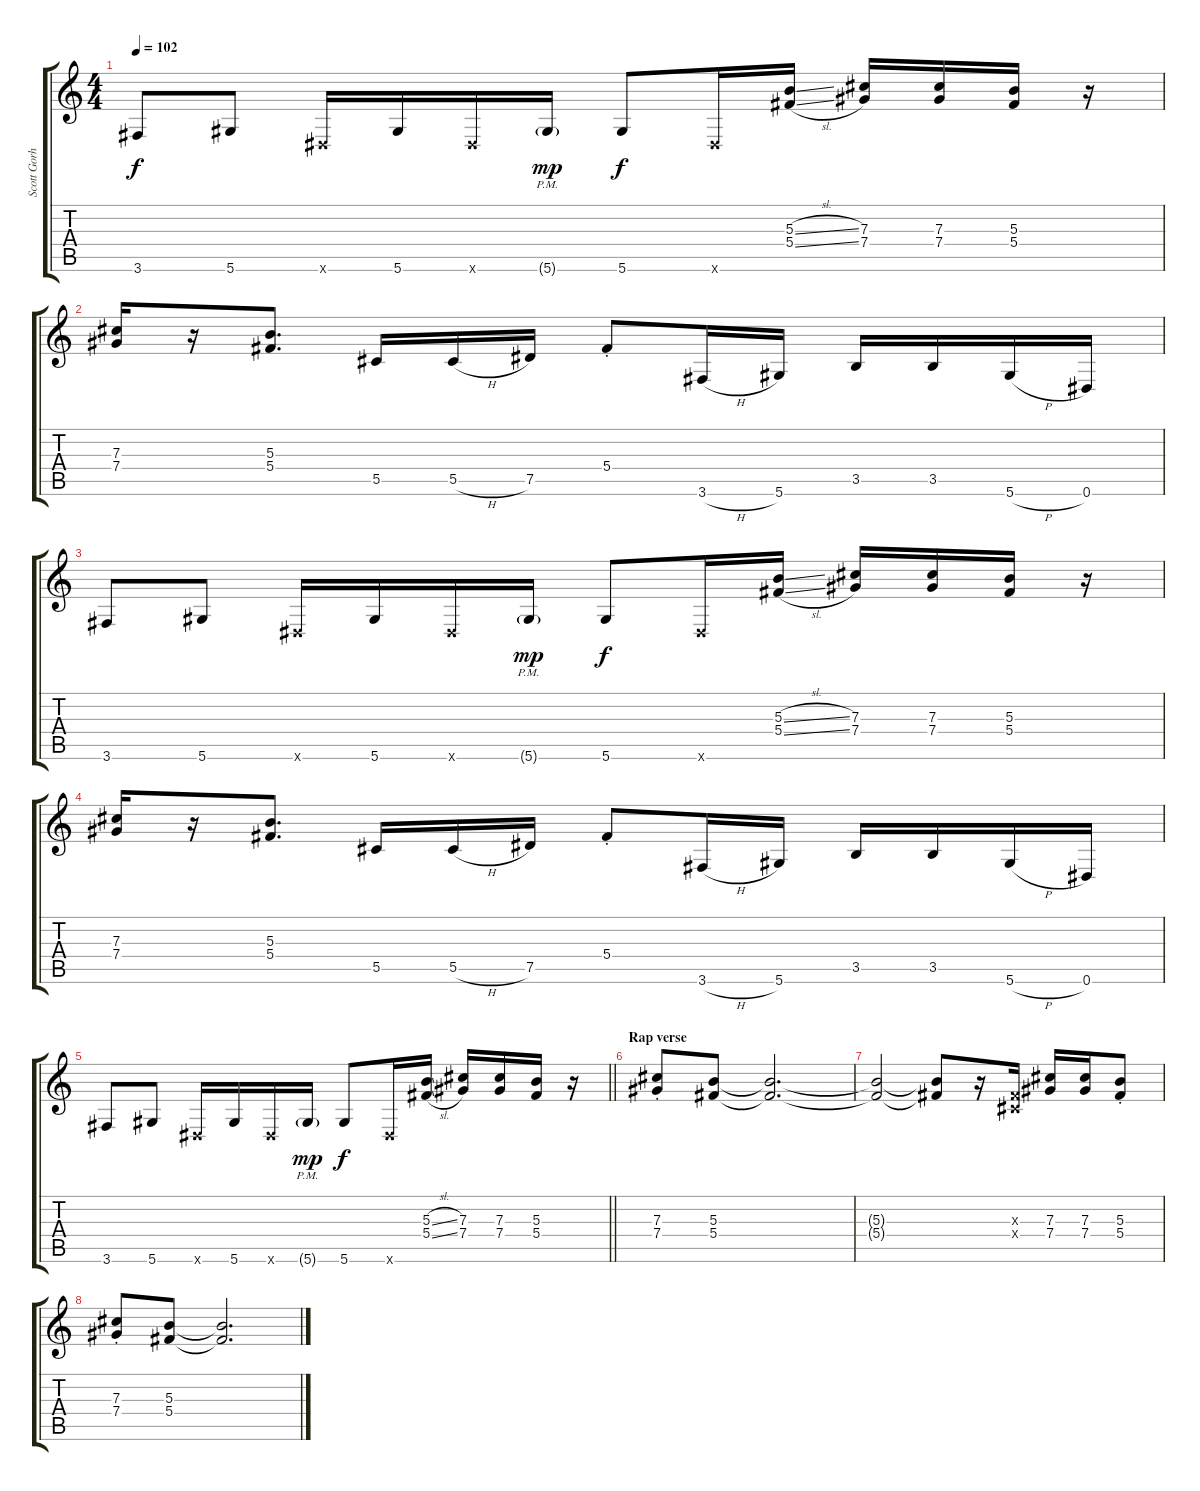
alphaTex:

\track ("Scott Gorham" "Scott Gorh") {instrument overdrivenguitar}
\staff {score tabs}
\tuning (Eb4 Bb3 Gb3 Db3 Ab2 Eb2) {hide}
\ts (4 4)
\tempo 102
\clef g2
\ks c
3.6.8{dy f} 5.6.8 0.6{x}.16 5.6.16 0.6{x}.16 5.6{g pm}.16{dy mp} 5.6.8{dy f} 0.6{x}.16 (5.3{sl} 5.4{sl}).16 (7.3 7.4).16 (7.3 7.4).16 (5.3 5.4).16 r.16 |
(7.3 7.4).16 r.16 (5.3 5.4).8{d} 5.5.16 5.5{h}.16 7.5.16 5.4{st}.8 3.6{h}.16 5.6.16 3.5.16 3.5.16 5.6{h}.16 0.6.16 |
3.6.8 5.6.8 0.6{x}.16 5.6.16 0.6{x}.16 5.6{g pm}.16{dy mp} 5.6.8{dy f} 0.6{x}.16 (5.3{sl} 5.4{sl}).16 (7.3 7.4).16 (7.3 7.4).16 (5.3 5.4).16 r.16 |
(7.3 7.4).16 r.16 (5.3 5.4).8{d} 5.5.16 5.5{h}.16 7.5.16 5.4{st}.8 3.6{h}.16 5.6.16 3.5.16 3.5.16 5.6{h}.16 0.6.16 |
\barLineRight lightlight
3.6.8 5.6.8 0.6{x}.16 5.6.16 0.6{x}.16 5.6{g pm}.16{dy mp} 5.6.8{dy f} 0.6{x}.16 (5.3{sl} 5.4{sl}).16 (7.3 7.4).16 (7.3 7.4).16 (5.3 5.4).16 r.16 |
\section ("" "Rap verse")
(7.3{st} 7.4{st}).8 (5.3 5.4).8 (5.3{t} 5.4{t}).2{d volume 7} |
(5.3{t} 5.4{t}).2 (5.3{t} 5.4{t}).8 r.16 (0.3{x} 0.4{x}).16{volume 13} (7.3 7.4).16 (7.3 7.4).16 (5.3{st} 5.4{st}).8 |
(7.3{st} 7.4{st}).8 (5.3 5.4).8 (5.3{t} 5.4{t}).2{d volume 7}
